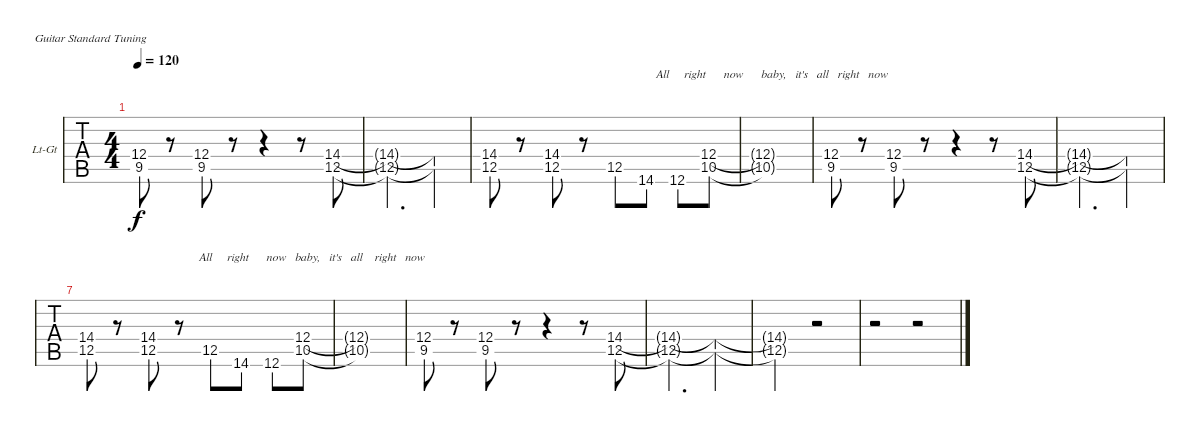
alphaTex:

\bracketExtendMode nobrackets
\firstSystemTrackNameOrientation horizontal
\otherSystemsTrackNameOrientation horizontal
\defaultBarNumberDisplay FirstOfSystem
\track ("Guitar" "Lt-Gt") {instrument distortionguitar}
\staff {tabs}
\tuning (E4 B3 G3 D3 A2 E2)
\ts (4 4)
\tempo 120
\clef g2
\ks c
(12.4 9.5).8{lyrics (0 "") lyrics (1 "") lyrics (2 "") lyrics (3 "") lyrics (4 "") dy f} r.8 (12.4 9.5).8{lyrics (0 "") lyrics (1 "") lyrics (2 "") lyrics (3 "") lyrics (4 "")} r.8 r.4 r.8 (14.4 12.5).8{lyrics (0 "") lyrics (1 "") lyrics (2 "") lyrics (3 "") lyrics (4 "")} |
(14.4{t} 12.5{t}).2{d lyrics (0 "") lyrics (1 "") lyrics (2 "") lyrics (3 "") lyrics (4 "")} (14.4{t} 12.5{t}).4{lyrics (0 "") lyrics (1 "") lyrics (2 "") lyrics (3 "") lyrics (4 "")} |
(14.4 12.5).8{lyrics (0 "") lyrics (1 "") lyrics (2 "") lyrics (3 "") lyrics (4 "")} r.8 (14.4 12.5).8{lyrics (0 "") lyrics (1 "") lyrics (2 "") lyrics (3 "") lyrics (4 "")} r.8 12.5.8{lyrics (0 "") lyrics (1 "") lyrics (2 "") lyrics (3 "") lyrics (4 "")} 14.6.8{lyrics (0 "") lyrics (1 "") lyrics (2 "") lyrics (3 "") lyrics (4 "")} 12.6.8{lyrics (0 "") lyrics (1 "") lyrics (2 "") lyrics (3 "") lyrics (4 "")} (12.4 10.5).8{lyrics (0 "") lyrics (1 "") lyrics (2 "") lyrics (3 "") lyrics (4 "")} |
(12.4{t} 10.5{t}).1{lyrics (0 "      All     right      now      baby,   it's   all   right   now") lyrics (1 "") lyrics (2 "") lyrics (3 "") lyrics (4 "")} |
(12.4 9.5).8{lyrics (0 "") lyrics (1 "") lyrics (2 "") lyrics (3 "") lyrics (4 "")} r.8 (12.4 9.5).8{lyrics (0 "") lyrics (1 "") lyrics (2 "") lyrics (3 "") lyrics (4 "")} r.8 r.4 r.8 (14.4 12.5).8{lyrics (0 "") lyrics (1 "") lyrics (2 "") lyrics (3 "") lyrics (4 "")} |
(14.4{t} 12.5{t}).2{d lyrics (0 "") lyrics (1 "") lyrics (2 "") lyrics (3 "") lyrics (4 "")} (14.4{t} 12.5{t}).4{lyrics (0 "") lyrics (1 "") lyrics (2 "") lyrics (3 "") lyrics (4 "")} |
(14.4 12.5).8{lyrics (0 "") lyrics (1 "") lyrics (2 "") lyrics (3 "") lyrics (4 "")} r.8 (14.4 12.5).8{lyrics (0 "") lyrics (1 "") lyrics (2 "") lyrics (3 "") lyrics (4 "")} r.8 12.5.8{lyrics (0 "") lyrics (1 "") lyrics (2 "") lyrics (3 "") lyrics (4 "")} 14.6.8{lyrics (0 "") lyrics (1 "") lyrics (2 "") lyrics (3 "") lyrics (4 "")} 12.6.8{lyrics (0 "") lyrics (1 "") lyrics (2 "") lyrics (3 "") lyrics (4 "")} (12.4 10.5).8{lyrics (0 "      All     right      now   baby,   it's   all    right   now") lyrics (1 "") lyrics (2 "") lyrics (3 "") lyrics (4 "")} |
(12.4{t} 10.5{t}).1 |
(12.4 9.5).8 r.8 (12.4 9.5).8 r.8 r.4 r.8 (14.4 12.5).8 |
(14.4{t} 12.5{t}).2{d} (14.4{t} 12.5{t}).4 |
(14.4{t} 12.5{t}).2 r.2 |
r.2 r.2
